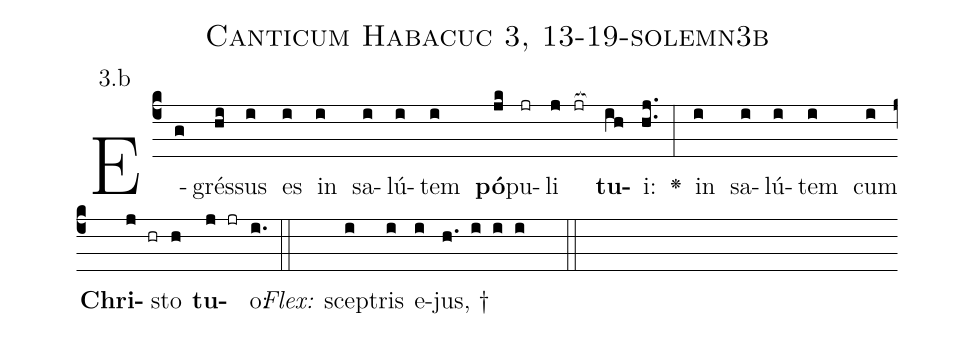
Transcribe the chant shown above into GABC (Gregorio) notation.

name: Canticum Habacuc 3, 13-19-solemn3b;
annotation: 3.b;
%%
(c4)E(g)grés(hi)sus(i) es(i) in(i) sa(i)lú(i)tem(i) <b>pó</b>(jk)pu(jr)li(j jr[ocb:1{]) <b>tu</b>(ih[ocb:0}])i:(hj..) <v>\greheightstar</v>(:) in(i) sa(i)lú(i)tem(i) cum(i) <b>Chri</b>(j hr)sto(h) <b>tu</b>(j jr)o:(i.) (::)
<i>Flex:</i>()  scep(i)tris(i) e(i)jus, †(h. i i i  ::)

%E(i) u(i) o(j) u(h) a(j) e.(i.) (::)
